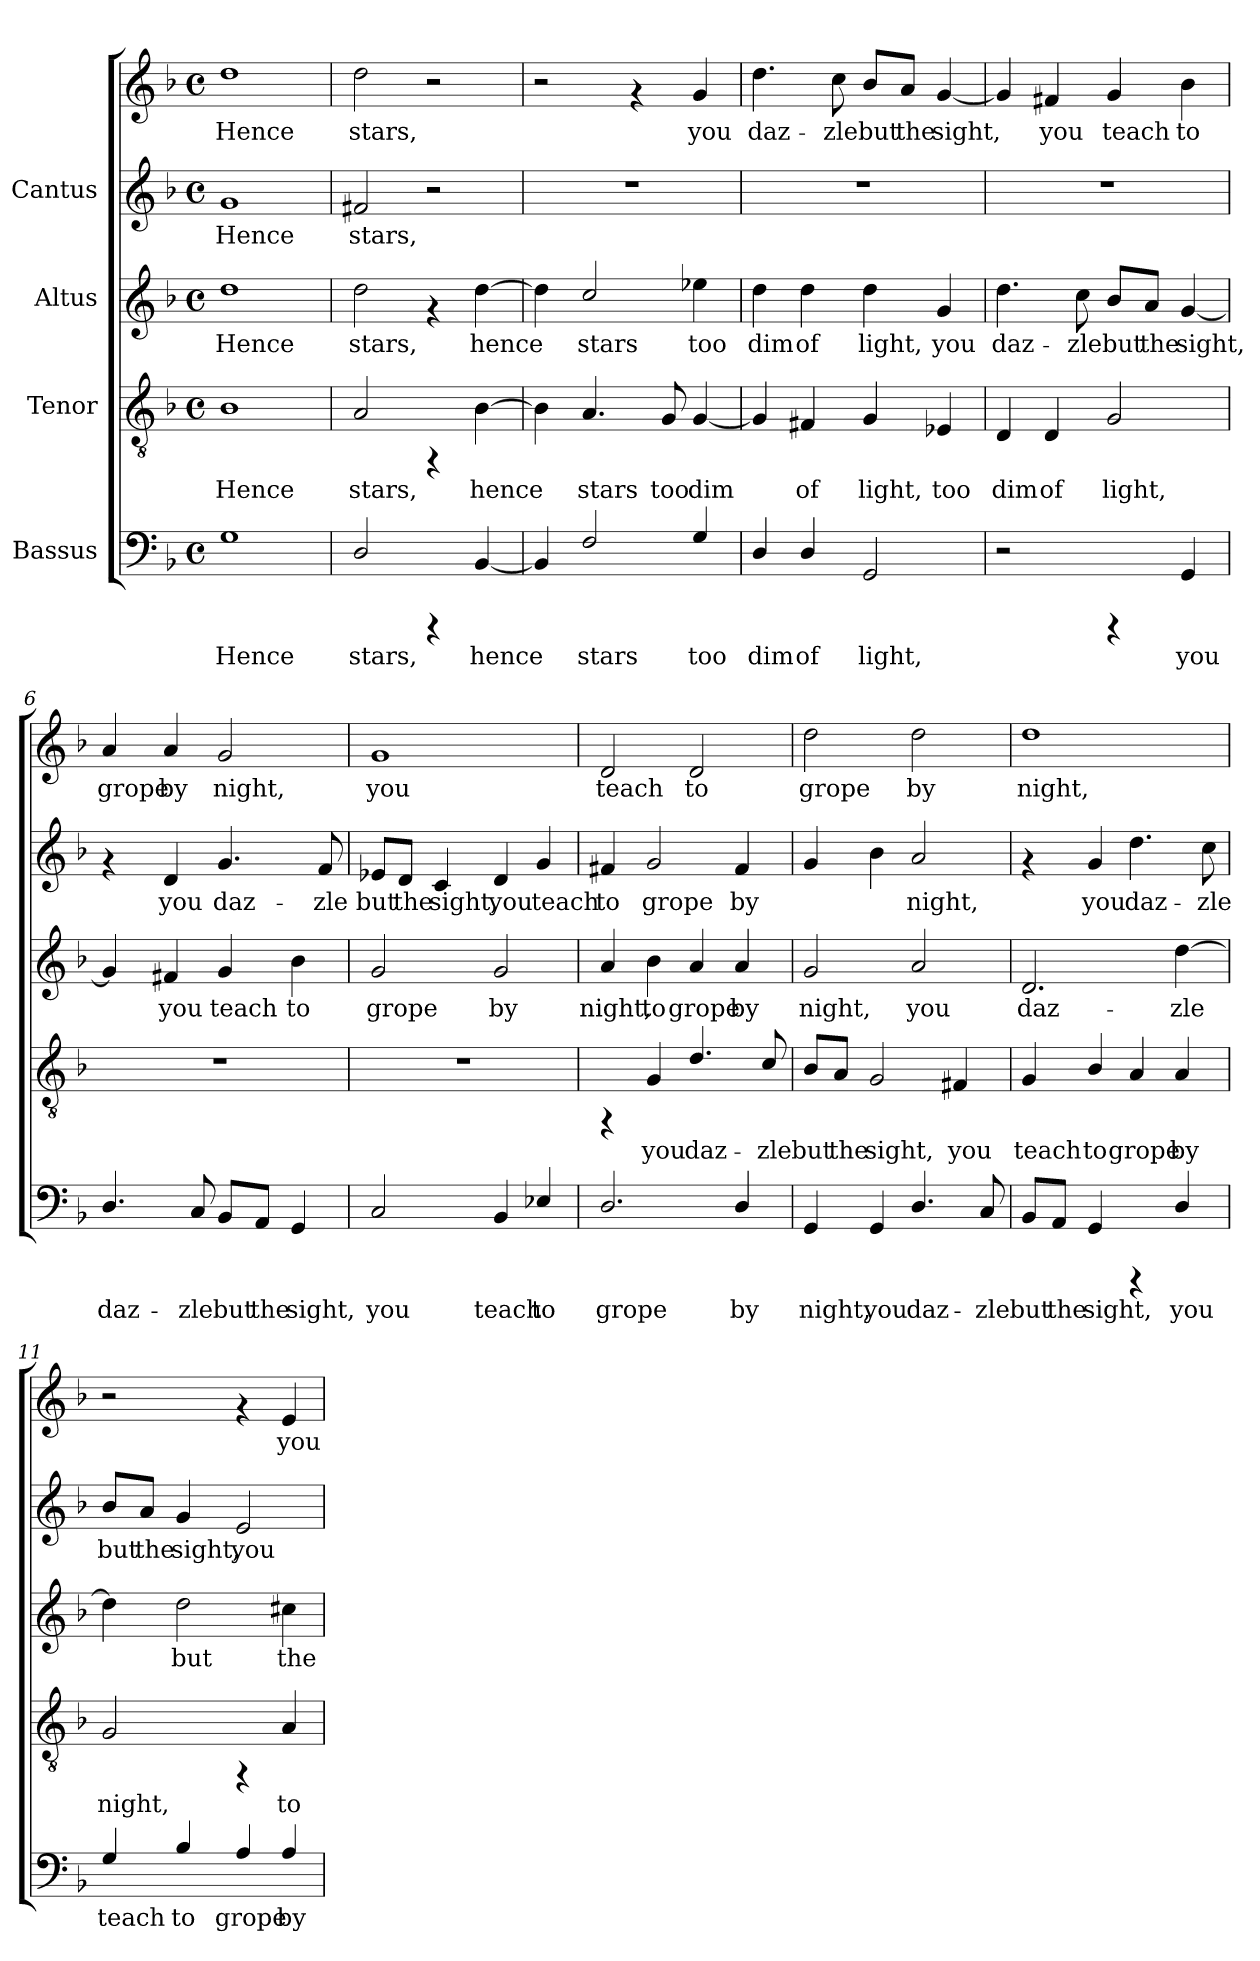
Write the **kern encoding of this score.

**kern	**text	**kern	**text	**kern	**text	**kern	**text	**kern	**text
*part4	*part4	*part3	*part3	*part2	*part2	*part1	*part1	*part1	*part1
*staff5	*staff5	*staff4	*staff4	*staff3	*staff3	*staff2	*staff2	*staff1	*staff1
*I"Bassus	*	*I"Tenor	*	*I"Altus	*	*I"Cantus	*	*	*
!!LO:PB:g=z
*stria5	*	*stria5	*	*stria5	*	*stria5	*	*stria5	*
*clefF4	*	*clefGv2	*	*clefG2	*	*clefG2	*	*clefG2	*
*k[b-]	*	*k[b-]	*	*k[b-]	*	*k[b-]	*	*k[b-]	*
*F:	*	*F:	*	*F:	*	*F:	*	*F:	*
*M4/4	*	*M4/4	*	*M4/4	*	*M4/4	*	*M4/4	*
*met(c)	*	*met(c)	*	*met(c)	*	*met(c)	*	*met(c)	*
*MM132	*	*MM132	*	*MM132	*	*MM132	*	*MM132	*
=1	=1	=1	=1	=1	=1	=1	=1	=1	=1
!	!LO:LY:b:cj	!	!LO:LY:b:cj	!	!LO:LY:b:cj	!	!LO:LY:b:cj	!	!LO:LY:b:cj
1G	Hence	1B-	Hence	1dd	Hence	1g	Hence	1dd	Hence
=2	=2	=2	=2	=2	=2	=2	=2	=2	=2
!	!LO:LY:b:cj	!	!LO:LY:b:cj	!	!LO:LY:b:cj	!	!LO:LY:b:cj	!	!LO:LY:b:cj
2D/	stars,	2A/	stars,	2dd\	stars,	2f#X/	stars,	2dd\	stars,
4rCCC	.	4rFF	.	4rf	.	2r	.	2r	.
!	!LO:LY:b:cj	!	!LO:LY:b:cj	!	!LO:LY:b:cj	!	!	!	!
[<4BB-/	hence	[>4B-\	hence	[>4dd\	hence	.	.	.	.
=3	=3	=3	=3	=3	=3	=3	=3	=3	=3
!	!LO:LY:b:cj	!	!LO:LY:b:cj	!	!LO:LY:b:cj	!	!	!	!
4BB-/]	.	4B-\]	.	4dd\]	.	1r	.	2r	.
!	!LO:LY:b:cj	!	!LO:LY:b:cj	!	!LO:LY:b:cj	!	!	!	!
2F/	stars	4.A/	stars	2cc/	stars	.	.	.	.
.	.	.	.	.	.	.	.	4rf	.
!	!	!	!LO:LY:b:cj	!	!	!	!	!	!
.	.	8G/	too	.	.	.	.	.	.
!	!LO:LY:b:cj	!	!LO:LY:b:cj	!	!LO:LY:b:cj	!	!	!	!LO:LY:b:cj
4G/	too	[<4G/	dim	4ee-X\	too	.	.	4g/	you
=4	=4	=4	=4	=4	=4	=4	=4	=4	=4
!	!LO:LY:b:cj	!	!LO:LY:b:cj	!	!LO:LY:b:cj	!	!	!	!LO:LY:b:cj
4D/	dim	4G/]	.	4dd\	dim	1r	.	4.dd\	daz-
!	!LO:LY:b:cj	!	!LO:LY:b:cj	!	!LO:LY:b:cj	!	!	!	!
4D/	of	4F#X/	of	4dd\	of	.	.	.	.
!	!	!	!	!	!	!	!	!	!LO:LY:b:cj
.	.	.	.	.	.	.	.	8cc\	-zle
!	!LO:LY:b:cj	!	!LO:LY:b:cj	!	!LO:LY:b:cj	!	!	!	!LO:LY:b:cj
2GG/	light,	4G/	light,	4dd\	light,	.	.	8b-/L	but
!	!	!	!	!	!	!	!	!	!LO:LY:b:cj
.	.	.	.	.	.	.	.	8a/J	the
!	!	!	!LO:LY:b:cj	!	!LO:LY:b:cj	!	!	!	!LO:LY:b:cj
.	.	4E-X/	too	4g/	you	.	.	[<4g/	sight,
=5	=5	=5	=5	=5	=5	=5	=5	=5	=5
!	!	!	!LO:LY:b:cj	!	!LO:LY:b:cj	!	!	!	!LO:LY:b:cj
2r	.	4D/	dim	4.dd\	daz-	1r	.	4g/]	.
!	!	!	!LO:LY:b:cj	!	!	!	!	!	!LO:LY:b:cj
.	.	4D/	of	.	.	.	.	4f#X/	you
!	!	!	!	!	!LO:LY:b:cj	!	!	!	!
.	.	.	.	8cc\	-zle	.	.	.	.
!	!	!	!LO:LY:b:cj	!	!LO:LY:b:cj	!	!	!	!LO:LY:b:cj
4rCCC	.	2G/	light,	8b-/L	but	.	.	4g/	teach
!	!	!	!	!	!LO:LY:b:cj	!	!	!	!
.	.	.	.	8a/J	the	.	.	.	.
!	!LO:LY:b:cj	!	!	!	!LO:LY:b:cj	!	!	!	!LO:LY:b:cj
4GG/	you	.	.	[<4g/	sight,	.	.	4b-\	to
!!LO:LB:g=z
=6	=6	=6	=6	=6	=6	=6	=6	=6	=6
!	!LO:LY:b:cj	!	!	!	!LO:LY:b:cj	!	!	!	!LO:LY:b:cj
4.D/	daz-	1r	.	4g/]	.	4rf	.	4a/	grope
!	!	!	!	!	!LO:LY:b:cj	!	!LO:LY:b:cj	!	!LO:LY:b:cj
.	.	.	.	4f#X/	you	4d/	you	4a/	by
!	!LO:LY:b:cj	!	!	!	!	!	!	!	!
8C/	-zle	.	.	.	.	.	.	.	.
!	!LO:LY:b:cj	!	!	!	!LO:LY:b:cj	!	!LO:LY:b:cj	!	!LO:LY:b:cj
8BB-/L	but	.	.	4g/	teach	4.g/	daz-	2g/	night,
!	!LO:LY:b:cj	!	!	!	!	!	!	!	!
8AA/J	the	.	.	.	.	.	.	.	.
!	!LO:LY:b:cj	!	!	!	!LO:LY:b:cj	!	!	!	!
4GG/	sight,	.	.	4b-\	to	.	.	.	.
!	!	!	!	!	!	!	!LO:LY:b:cj	!	!
.	.	.	.	.	.	8f/	-zle	.	.
=7	=7	=7	=7	=7	=7	=7	=7	=7	=7
!	!LO:LY:b:cj	!	!	!	!LO:LY:b:cj	!	!LO:LY:b:cj	!	!LO:LY:b:cj
2C/	you	1r	.	2g/	grope	8e-X/L	but	1g	you
!	!	!	!	!	!	!	!LO:LY:b:cj	!	!
.	.	.	.	.	.	8d/J	the	.	.
!	!	!	!	!	!	!	!LO:LY:b:cj	!	!
.	.	.	.	.	.	4c/	sight,	.	.
!	!LO:LY:b:cj	!	!	!	!LO:LY:b:cj	!	!LO:LY:b:cj	!	!
4BB-/	teach	.	.	2g/	by	4d/	you	.	.
!	!LO:LY:b:cj	!	!	!	!	!	!LO:LY:b:cj	!	!
4E-X/	to	.	.	.	.	4g/	teach	.	.
=8	=8	=8	=8	=8	=8	=8	=8	=8	=8
!	!LO:LY:b:cj	!	!	!	!LO:LY:b:cj	!	!LO:LY:b:cj	!	!LO:LY:b:cj
2.D/	grope	4rFF	.	4a/	night,	4f#X/	to	2d/	teach
!	!	!	!LO:LY:b:cj	!	!LO:LY:b:cj	!	!LO:LY:b:cj	!	!
.	.	4G/	you	4b-\	to	2g/	grope	.	.
!	!	!	!LO:LY:b:cj	!	!LO:LY:b:cj	!	!	!	!LO:LY:b:cj
.	.	4.d/	daz-	4a/	grope	.	.	2d/	to
!	!LO:LY:b:cj	!	!	!	!LO:LY:b:cj	!	!LO:LY:b:cj	!	!
4D/	by	.	.	4a/	by	4f#/	by	.	.
!	!	!	!LO:LY:b:cj	!	!	!	!	!	!
.	.	8c/	-zle	.	.	.	.	.	.
=9	=9	=9	=9	=9	=9	=9	=9	=9	=9
!	!LO:LY:b:cj	!	!LO:LY:b:cj	!	!LO:LY:b:cj	!	!LO:LY:b:cj	!	!LO:LY:b:cj
4GG/	night,	8B-/L	but	2g/	night,	4g/	.	2dd\	grope
!	!	!	!LO:LY:b:cj	!	!	!	!	!	!
.	.	8A/J	the	.	.	.	.	.	.
!	!LO:LY:b:cj	!	!LO:LY:b:cj	!	!	!	!LO:LY:b:cj	!	!
4GG/	you	2G/	sight,	.	.	4b-\	.	.	.
!	!LO:LY:b:cj	!	!	!	!LO:LY:b:cj	!	!LO:LY:b:cj	!	!LO:LY:b:cj
4.D/	daz-	.	.	2a/	you	2a/	night,	2dd\	by
!	!	!	!LO:LY:b:cj	!	!	!	!	!	!
.	.	4F#X/	you	.	.	.	.	.	.
!	!LO:LY:b:cj	!	!	!	!	!	!	!	!
8C/	-zle	.	.	.	.	.	.	.	.
!!LO:LB:g=z
=10	=10	=10	=10	=10	=10	=10	=10	=10	=10
!	!LO:LY:b:cj	!	!LO:LY:b:cj	!	!LO:LY:b:cj	!	!	!	!LO:LY:b:cj
8BB-/L	but	4G/	teach	2.d/	daz-	4rf	.	1dd	night,
!	!LO:LY:b:cj	!	!	!	!	!	!	!	!
8AA/J	the	.	.	.	.	.	.	.	.
!	!LO:LY:b:cj	!	!LO:LY:b:cj	!	!	!	!LO:LY:b:cj	!	!
4GG/	sight,	4B-/	to	.	.	4g/	you	.	.
!	!	!	!LO:LY:b:cj	!	!	!	!LO:LY:b:cj	!	!
4rCCC	.	4A/	grope	.	.	4.dd\	daz-	.	.
!	!LO:LY:b:cj	!	!LO:LY:b:cj	!	!LO:LY:b:cj	!	!	!	!
4D/	you	4A/	by	[>4dd\	-zle	.	.	.	.
!	!	!	!	!	!	!	!LO:LY:b:cj	!	!
.	.	.	.	.	.	8cc\	-zle	.	.
=11	=11	=11	=11	=11	=11	=11	=11	=11	=11
!	!LO:LY:b:cj	!	!LO:LY:b:cj	!	!LO:LY:b:cj	!	!LO:LY:b:cj	!	!
4G/	teach	2G/	night,	4dd\]	.	8b-/L	but	2r	.
!	!	!	!	!	!	!	!LO:LY:b:cj	!	!
.	.	.	.	.	.	8a/J	the	.	.
!	!LO:LY:b:cj	!	!	!	!LO:LY:b:cj	!	!LO:LY:b:cj	!	!
4B-/	to	.	.	2dd\	but	4g/	sight,	.	.
!	!LO:LY:b:cj	!	!	!	!	!	!LO:LY:b:cj	!	!
4A/	grope	4rFF	.	.	.	2e/	you	4rf	.
!	!LO:LY:b:cj	!	!LO:LY:b:cj	!	!LO:LY:b:cj	!	!	!	!LO:LY:b:cj
4A/	by	4A/	to	4cc#X\	the	.	.	4e/	you
=	=	=	=	=	=	=	=	=	=
*-	*-	*-	*-	*-	*-	*-	*-	*-	*-
